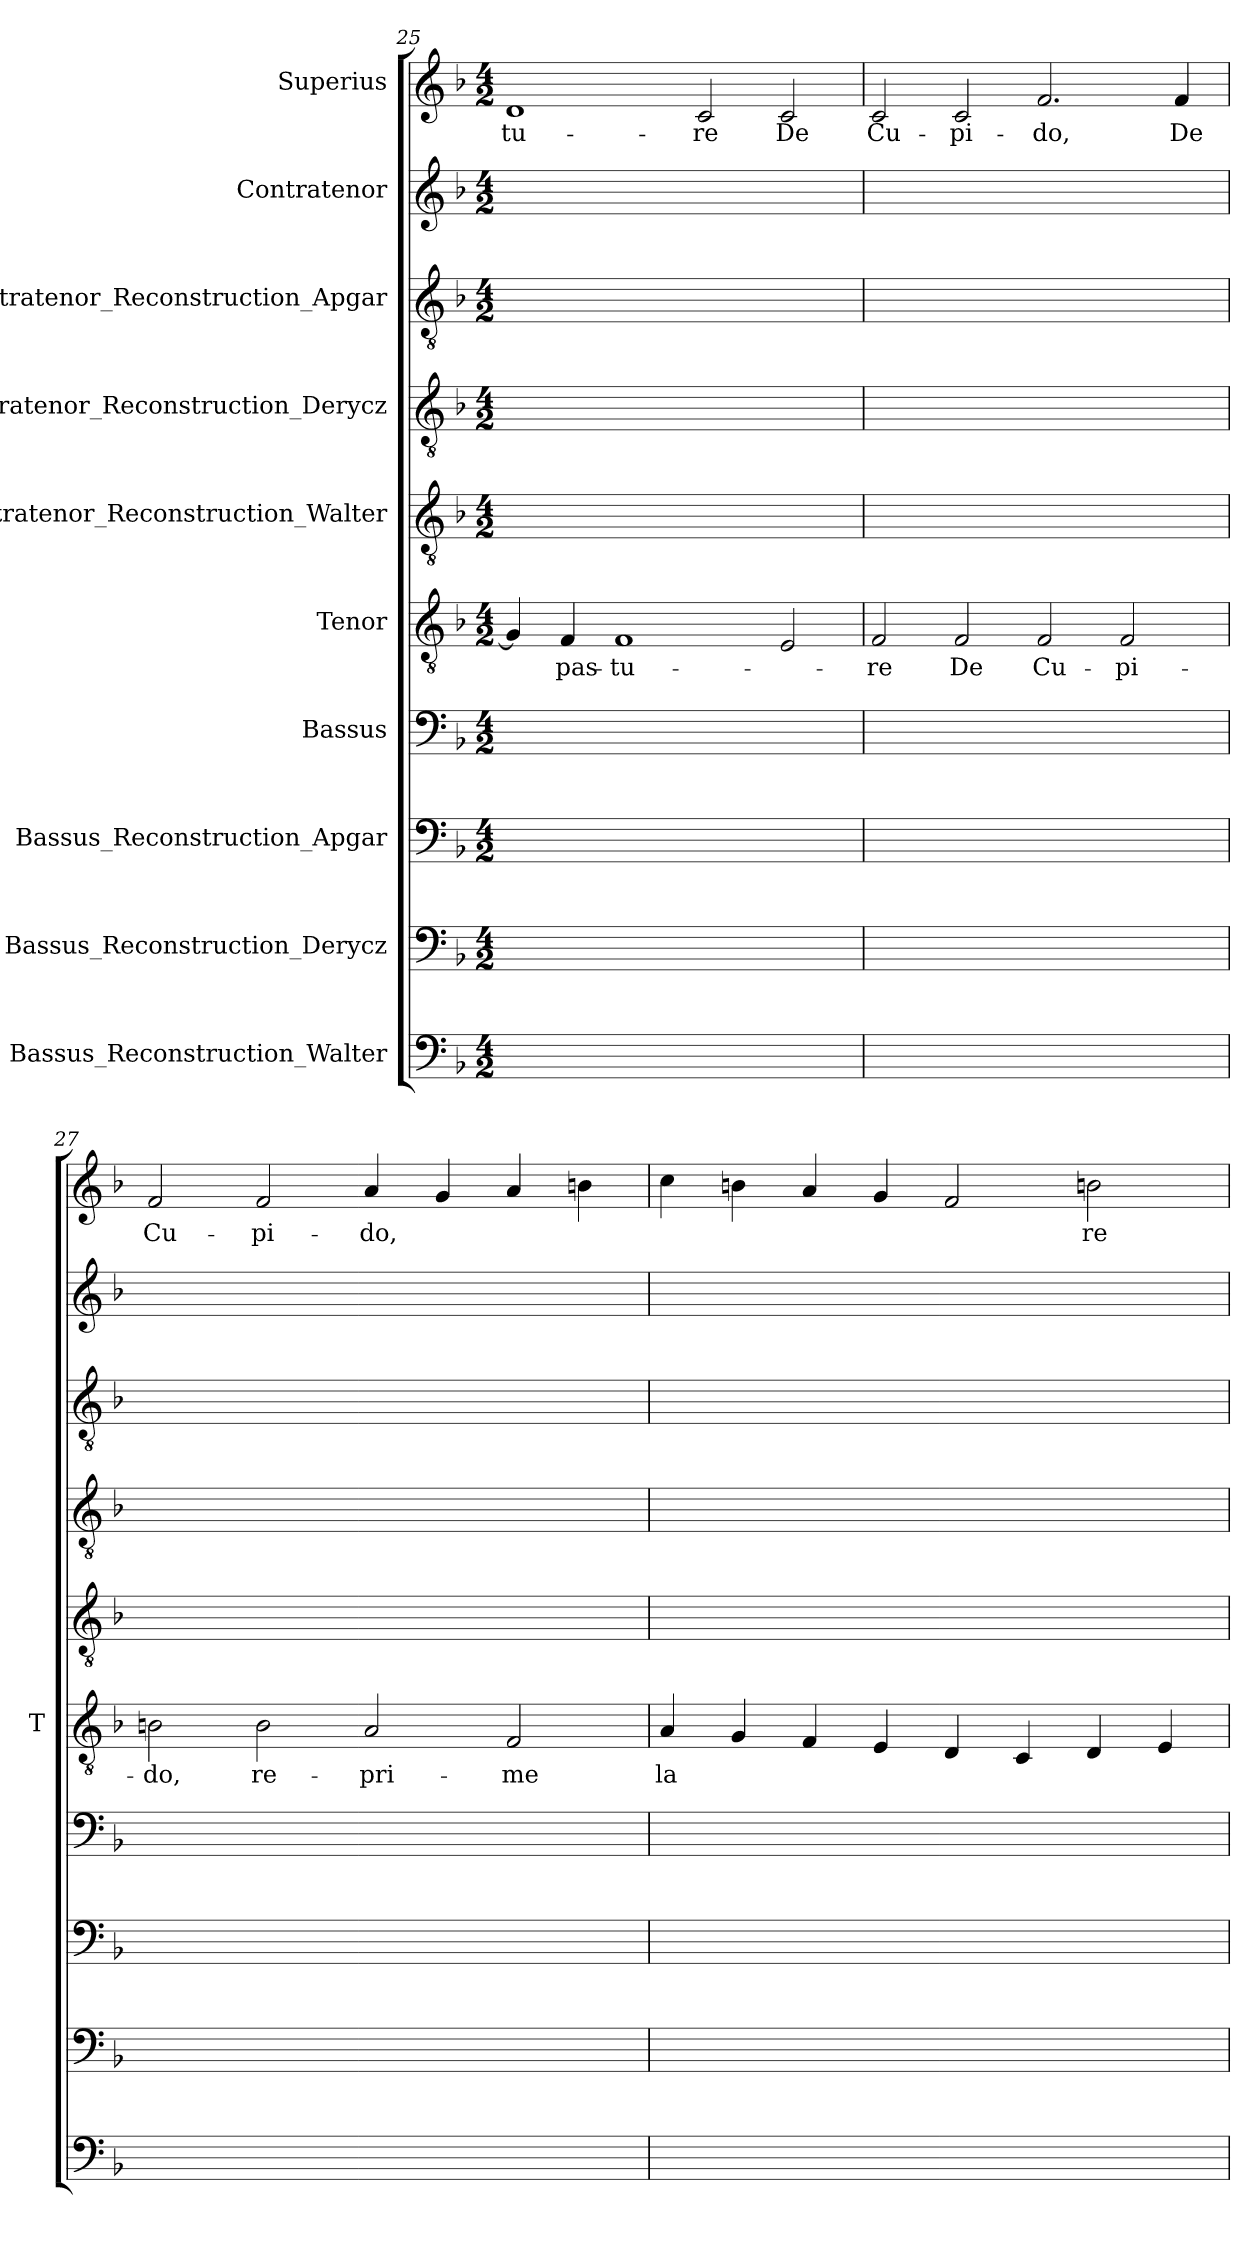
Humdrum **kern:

**kern	**kern	**kern	**kern	**kern	**text	**kern	**kern	**kern	**kern	**kern	**text
*part10	*part9	*part8	*part7	*part6	*part6	*part5	*part4	*part3	*part2	*part1	*part1
*staff10	*staff9	*staff8	*staff7	*staff6	*staff6	*staff5	*staff4	*staff3	*staff2	*staff1	*staff1
*I"Bassus_Reconstruction_Walter	*I"Bassus_Reconstruction_Derycz	*I"Bassus_Reconstruction_Apgar	*I"Bassus	*I"Tenor	*	*I"Contratenor_Reconstruction_Walter	*I"Contratenor_Reconstruction_Derycz	*I"Contratenor_Reconstruction_Apgar	*I"Contratenor	*I"Superius	*
*	*	*	*	*I'T	*	*	*	*	*	*	*
*clefF4	*clefF4	*clefF4	*clefF4	*clefGv2	*	*clefGv2	*clefGv2	*clefGv2	*clefG2	*clefG2	*
*k[b-]	*k[b-]	*k[b-]	*k[b-]	*k[b-]	*	*k[b-]	*k[b-]	*k[b-]	*k[b-]	*k[b-]	*
*M4/2	*M4/2	*M4/2	*M4/2	*M4/2	*	*M4/2	*M4/2	*M4/2	*M4/2	*M4/2	*
=25	=25	=25	=25	=25	=25	=25	=25	=25	=25	=25	=25
0ryy	0ryy	0ryy	0ryy	4G]	.	0ryy	0ryy	0ryy	0ryy	1d	tu-
.	.	.	.	4F	pas-	.	.	.	.	.	.
.	.	.	.	1F	tu-	.	.	.	.	.	.
.	.	.	.	.	.	.	.	.	.	2c	-re
.	.	.	.	2E	.	.	.	.	.	2c	-De
=26	=26	=26	=26	=26	=26	=26	=26	=26	=26	=26	=26
0ryy	0ryy	0ryy	0ryy	2F	-re	0ryy	0ryy	0ryy	0ryy	2c	Cu-
.	.	.	.	2F	-De	.	.	.	.	2c	pi-
.	.	.	.	2F	Cu-	.	.	.	.	2.f	-do,
.	.	.	.	2F	pi-	.	.	.	.	.	.
.	.	.	.	.	.	.	.	.	.	4f	-De
=27	=27	=27	=27	=27	=27	=27	=27	=27	=27	=27	=27
0ryy	0ryy	0ryy	0ryy	2Bn	-do,	0ryy	0ryy	0ryy	0ryy	2f	Cu-
.	.	.	.	2B	re-	.	.	.	.	2f	pi-
.	.	.	.	2A	pri-	.	.	.	.	4a	-do,
.	.	.	.	.	.	.	.	.	.	4g	.
.	.	.	.	2F	-me	.	.	.	.	4a	.
.	.	.	.	.	.	.	.	.	.	4bn	.
=28	=28	=28	=28	=28	=28	=28	=28	=28	=28	=28	=28
0ryy	0ryy	0ryy	0ryy	4A	-la	0ryy	0ryy	0ryy	0ryy	4cc	.
.	.	.	.	4G	.	.	.	.	.	4bn	.
.	.	.	.	4F	.	.	.	.	.	4a	.
.	.	.	.	4E	.	.	.	.	.	4g	.
.	.	.	.	4D	.	.	.	.	.	2f	.
.	.	.	.	4C	.	.	.	.	.	.	.
.	.	.	.	4D	.	.	.	.	.	2bn	re-
.	.	.	.	4E	.	.	.	.	.	.	.
=	=	=	=	=	=	=	=	=	=	=	=
*-	*-	*-	*-	*-	*-	*-	*-	*-	*-	*-	*-
